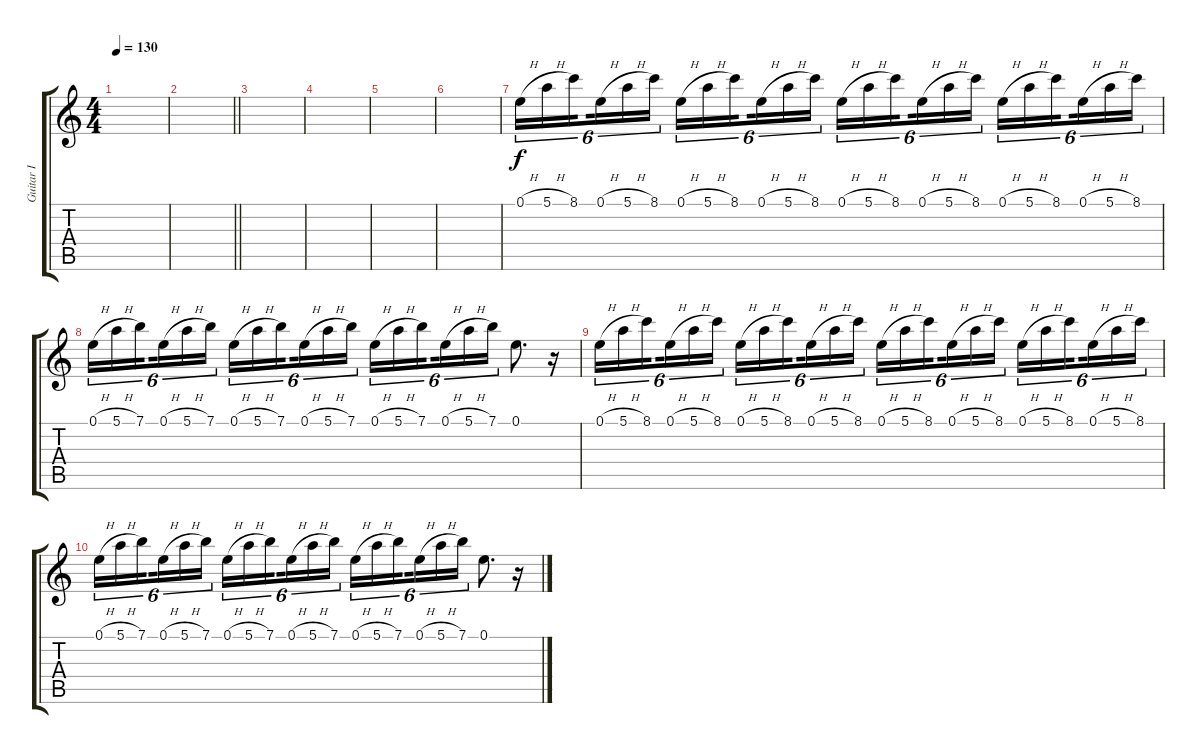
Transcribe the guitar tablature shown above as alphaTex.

\track ("Guitar I" "Guitar I") {instrument distortionguitar}
\staff {score tabs}
\tuning (E4 B3 G3 D3 A2 E2) {hide}
\ts (4 4)
\tempo 130
\clef g2
\ks c
|
\barLineRight lightlight
|
|
|
|
|
0.1{h}.16{tu (6 4)} 5.1{h}.16{tu (6 4)} 8.1.16{tu (6 4) beam splitsecondary} 0.1{h}.16{tu (6 4)} 5.1{h}.16{tu (6 4)} 8.1.16{tu (6 4)} 0.1{h}.16{tu (6 4)} 5.1{h}.16{tu (6 4)} 8.1.16{tu (6 4) beam splitsecondary} 0.1{h}.16{tu (6 4)} 5.1{h}.16{tu (6 4)} 8.1.16{tu (6 4)} 0.1{h}.16{tu (6 4)} 5.1{h}.16{tu (6 4)} 8.1.16{tu (6 4) beam splitsecondary} 0.1{h}.16{tu (6 4)} 5.1{h}.16{tu (6 4)} 8.1.16{tu (6 4)} 0.1{h}.16{tu (6 4)} 5.1{h}.16{tu (6 4)} 8.1.16{tu (6 4) beam splitsecondary} 0.1{h}.16{tu (6 4)} 5.1{h}.16{tu (6 4)} 8.1.16{tu (6 4)} |
0.1{h}.16{tu (6 4)} 5.1{h}.16{tu (6 4)} 7.1.16{tu (6 4) beam splitsecondary} 0.1{h}.16{tu (6 4)} 5.1{h}.16{tu (6 4)} 7.1.16{tu (6 4)} 0.1{h}.16{tu (6 4)} 5.1{h}.16{tu (6 4)} 7.1.16{tu (6 4) beam splitsecondary} 0.1{h}.16{tu (6 4)} 5.1{h}.16{tu (6 4)} 7.1.16{tu (6 4)} 0.1{h}.16{tu (6 4)} 5.1{h}.16{tu (6 4)} 7.1.16{tu (6 4) beam splitsecondary} 0.1{h}.16{tu (6 4)} 5.1{h}.16{tu (6 4)} 7.1.16{tu (6 4)} 0.1.8{d} r.16 |
0.1{h}.16{tu (6 4)} 5.1{h}.16{tu (6 4)} 8.1.16{tu (6 4) beam splitsecondary} 0.1{h}.16{tu (6 4)} 5.1{h}.16{tu (6 4)} 8.1.16{tu (6 4)} 0.1{h}.16{tu (6 4)} 5.1{h}.16{tu (6 4)} 8.1.16{tu (6 4) beam splitsecondary} 0.1{h}.16{tu (6 4)} 5.1{h}.16{tu (6 4)} 8.1.16{tu (6 4)} 0.1{h}.16{tu (6 4)} 5.1{h}.16{tu (6 4)} 8.1.16{tu (6 4) beam splitsecondary} 0.1{h}.16{tu (6 4)} 5.1{h}.16{tu (6 4)} 8.1.16{tu (6 4)} 0.1{h}.16{tu (6 4)} 5.1{h}.16{tu (6 4)} 8.1.16{tu (6 4) beam splitsecondary} 0.1{h}.16{tu (6 4)} 5.1{h}.16{tu (6 4)} 8.1.16{tu (6 4)} |
0.1{h}.16{tu (6 4)} 5.1{h}.16{tu (6 4)} 7.1.16{tu (6 4) beam splitsecondary} 0.1{h}.16{tu (6 4)} 5.1{h}.16{tu (6 4)} 7.1.16{tu (6 4)} 0.1{h}.16{tu (6 4)} 5.1{h}.16{tu (6 4)} 7.1.16{tu (6 4) beam splitsecondary} 0.1{h}.16{tu (6 4)} 5.1{h}.16{tu (6 4)} 7.1.16{tu (6 4)} 0.1{h}.16{tu (6 4)} 5.1{h}.16{tu (6 4)} 7.1.16{tu (6 4) beam splitsecondary} 0.1{h}.16{tu (6 4)} 5.1{h}.16{tu (6 4)} 7.1.16{tu (6 4)} 0.1.8{d} r.16
